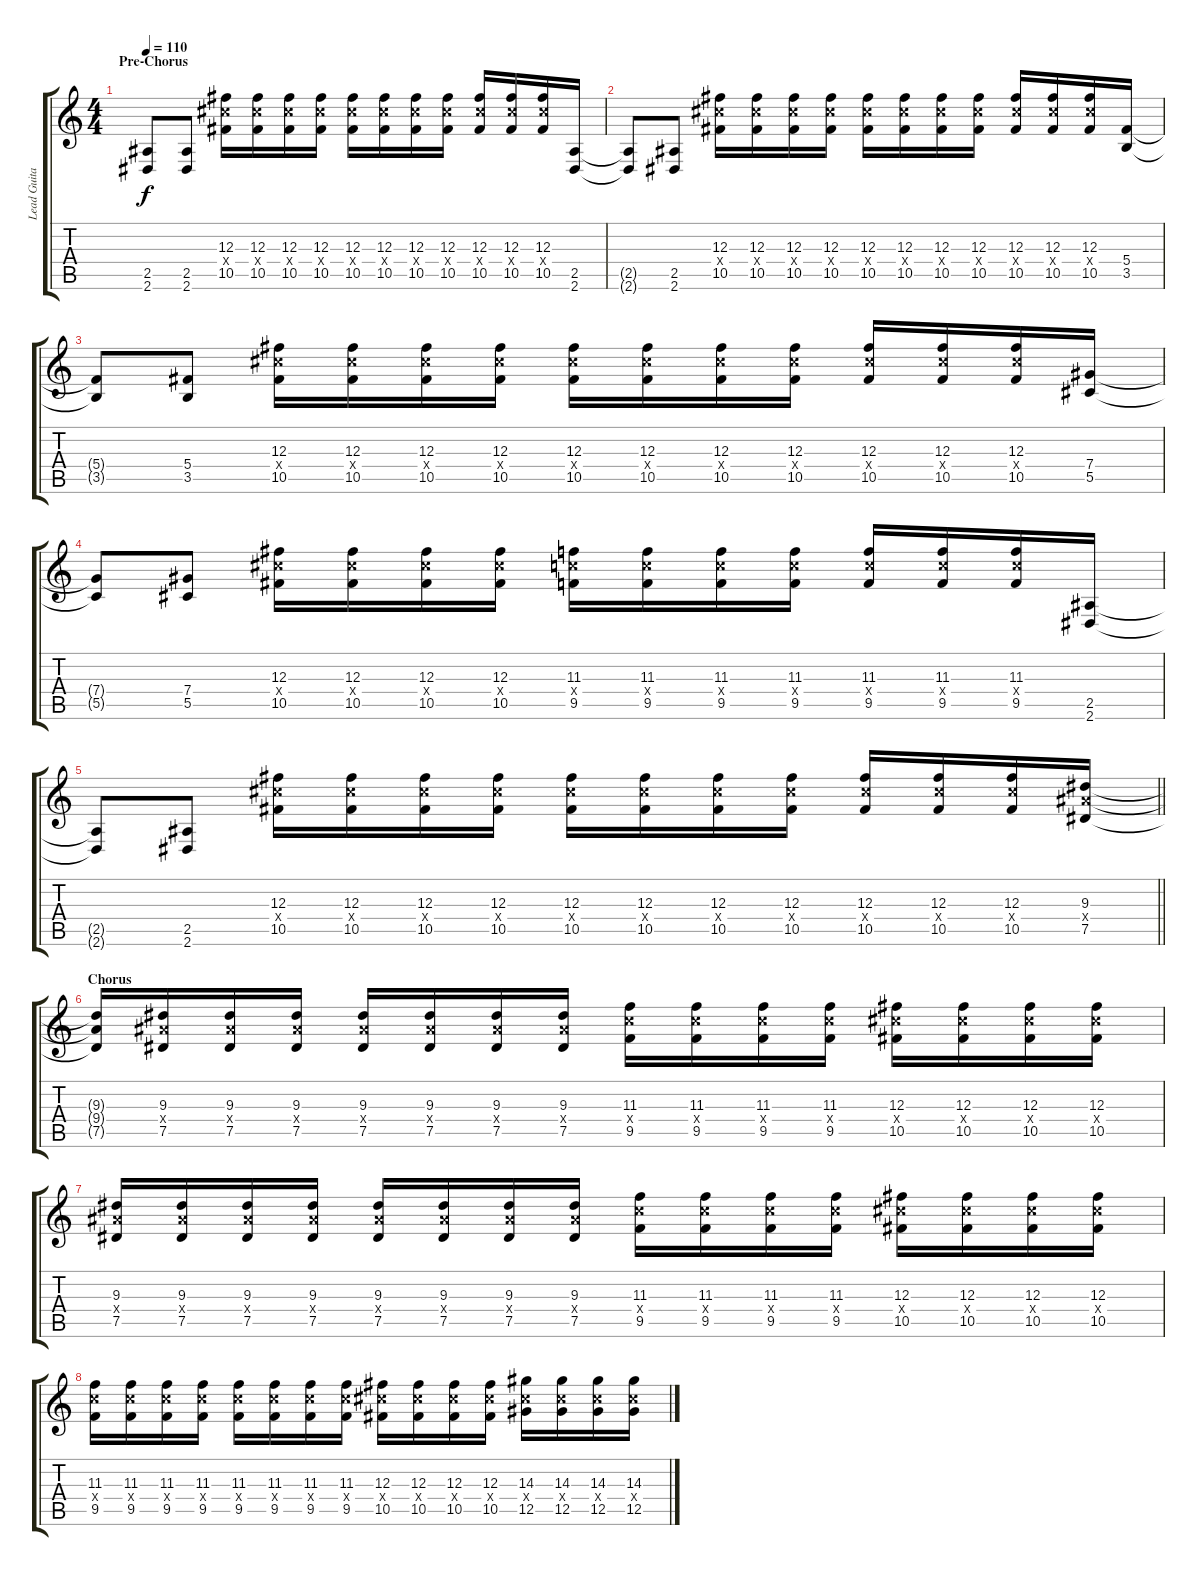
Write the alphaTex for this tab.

\track ("Lead Guitar" "Lead Guita") {instrument distortionguitar}
\staff {score tabs}
\tuning (Eb4 Bb3 Gb3 Db3 Ab2 Db2) {hide}
\ts (4 4)
\section ("" "Pre-Chorus")
\tempo 110
\clef g2
\ks c
(2.5{t} 2.6{t}).8{dy f} (2.5 2.6).8 (12.3 12.4{x} 10.5).16{volume 8 balance 4} (12.3 12.4{x} 10.5).16 (12.3 12.4{x} 10.5).16 (12.3 12.4{x} 10.5).16 (12.3 12.4{x} 10.5).16 (12.3 12.4{x} 10.5).16 (12.3 12.4{x} 10.5).16 (12.3 12.4{x} 10.5).16 (12.3 12.4{x} 10.5).16 (12.3 12.4{x} 10.5).16 (12.3 12.4{x} 10.5).16 (2.5 2.6).16{volume 11 balance 6} |
(2.5{t} 2.6{t}).8 (2.5 2.6).8 (12.3 12.4{x} 10.5).16{volume 8 balance 4} (12.3 12.4{x} 10.5).16 (12.3 12.4{x} 10.5).16 (12.3 12.4{x} 10.5).16 (12.3 12.4{x} 10.5).16 (12.3 12.4{x} 10.5).16 (12.3 12.4{x} 10.5).16 (12.3 12.4{x} 10.5).16 (12.3 12.4{x} 10.5).16 (12.3 12.4{x} 10.5).16 (12.3 12.4{x} 10.5).16 (5.4 3.5).16{volume 11 balance 6} |
(5.4{t} 3.5{t}).8 (5.4 3.5).8 (12.3 12.4{x} 10.5).16{volume 8 balance 4} (12.3 12.4{x} 10.5).16 (12.3 12.4{x} 10.5).16 (12.3 12.4{x} 10.5).16 (12.3 12.4{x} 10.5).16 (12.3 12.4{x} 10.5).16 (12.3 12.4{x} 10.5).16 (12.3 12.4{x} 10.5).16 (12.3 12.4{x} 10.5).16 (12.3 12.4{x} 10.5).16 (12.3 12.4{x} 10.5).16 (7.4 5.5).16{volume 11} |
(7.4{t} 5.5{t}).8 (7.4 5.5).8 (12.3 12.4{x} 10.5).16{volume 8 balance 4} (12.3 12.4{x} 10.5).16 (12.3 12.4{x} 10.5).16 (12.3 12.4{x} 10.5).16 (11.3 11.4{x} 9.5).16 (11.3 11.4{x} 9.5).16 (11.3 11.4{x} 9.5).16 (11.3 11.4{x} 9.5).16 (11.3 11.4{x} 9.5).16 (11.3 11.4{x} 9.5).16 (11.3 11.4{x} 9.5).16 (2.5 2.6).16{volume 11 balance 6} |
\barLineRight lightlight
(2.5{t} 2.6{t}).8 (2.5 2.6).8 (12.3 12.4{x} 10.5).16{volume 8 balance 4} (12.3 12.4{x} 10.5).16 (12.3 12.4{x} 10.5).16 (12.3 12.4{x} 10.5).16 (12.3 12.4{x} 10.5).16 (12.3 12.4{x} 10.5).16 (12.3 12.4{x} 10.5).16 (12.3 12.4{x} 10.5).16 (12.3 12.4{x} 10.5).16 (12.3 12.4{x} 10.5).16 (12.3 12.4{x} 10.5).16 (9.3 9.4{x} 7.5).16{volume 11 balance 6} |
\section ("" "Chorus")
(9.3{t} 9.4{t} 7.5{t}).16 (9.3 9.4{x} 7.5).16 (9.3 9.4{x} 7.5).16 (9.3 9.4{x} 7.5).16 (9.3 9.4{x} 7.5).16 (9.3 9.4{x} 7.5).16 (9.3 9.4{x} 7.5).16 (9.3 9.4{x} 7.5).16 (11.3 11.4{x} 9.5).16 (11.3 11.4{x} 9.5).16 (11.3 11.4{x} 9.5).16 (11.3 11.4{x} 9.5).16 (12.3 12.4{x} 10.5).16 (12.3 12.4{x} 10.5).16 (12.3 12.4{x} 10.5).16 (12.3 12.4{x} 10.5).16 |
(9.3 9.4{x} 7.5).16 (9.3 9.4{x} 7.5).16 (9.3 9.4{x} 7.5).16 (9.3 9.4{x} 7.5).16 (9.3 9.4{x} 7.5).16 (9.3 9.4{x} 7.5).16 (9.3 9.4{x} 7.5).16 (9.3 9.4{x} 7.5).16 (11.3 11.4{x} 9.5).16 (11.3 11.4{x} 9.5).16 (11.3 11.4{x} 9.5).16 (11.3 11.4{x} 9.5).16 (12.3 12.4{x} 10.5).16 (12.3 12.4{x} 10.5).16 (12.3 12.4{x} 10.5).16 (12.3 12.4{x} 10.5).16 |
(11.3 11.4{x} 9.5).16 (11.3 11.4{x} 9.5).16 (11.3 11.4{x} 9.5).16 (11.3 11.4{x} 9.5).16 (11.3 11.4{x} 9.5).16 (11.3 11.4{x} 9.5).16 (11.3 11.4{x} 9.5).16 (11.3 11.4{x} 9.5).16 (12.3 12.4{x} 10.5).16 (12.3 12.4{x} 10.5).16 (12.3 12.4{x} 10.5).16 (12.3 12.4{x} 10.5).16 (14.3 12.4{x} 12.5).16 (14.3 12.4{x} 12.5).16 (14.3 12.4{x} 12.5).16 (14.3 12.4{x} 12.5).16
